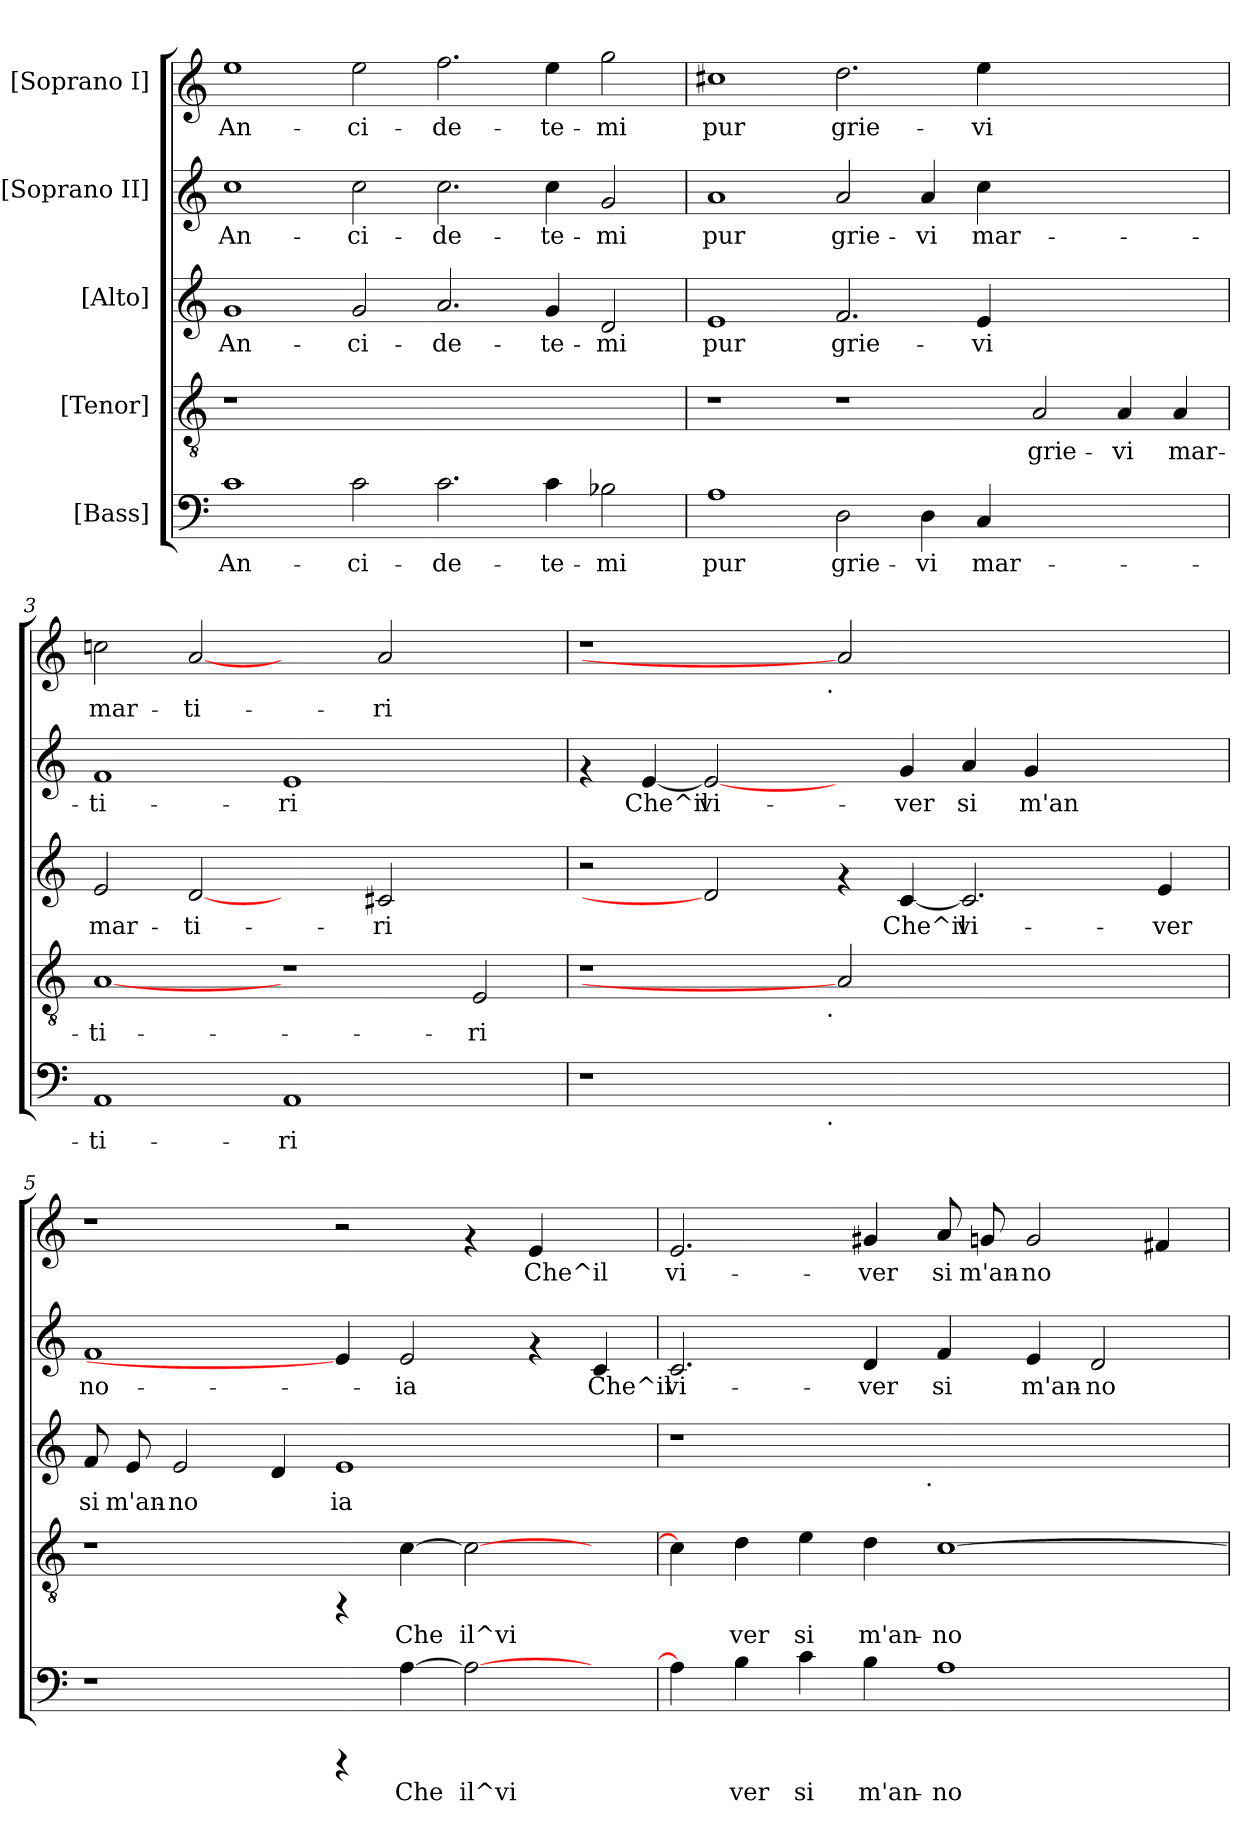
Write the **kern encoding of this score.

**kern	**text	**kern	**text	**kern	**text	**kern	**text	**kern	**text
*part5	*part5	*part4	*part4	*part3	*part3	*part2	*part2	*part1	*part1
*staff5	*staff5	*staff4	*staff4	*staff3	*staff3	*staff2	*staff2	*staff1	*staff1
*I"[Bass]	*	*I"[Tenor]	*	*I"[Alto]	*	*I"[Soprano II]	*	*I"[Soprano I]	*
!!LO:PB:g=z
*stria5	*	*stria5	*	*stria5	*	*stria5	*	*stria5	*
*clefF4	*	*clefGv2	*	*clefG2	*	*clefG2	*	*clefG2	*
*k[]	*	*k[]	*	*k[]	*	*k[]	*	*k[]	*
*C:	*	*C:	*	*C:	*	*C:	*	*C:	*
=1	=1	=1	=1	=1	=1	=1	=1	=1	=1
!	!LO:LY:b:cj	!	!	!	!LO:LY:b:cj	!	!LO:LY:b:cj	!	!LO:LY:b:cj
1c	An-	1r	.	1g	An-	1cc	An-	1ee	An-
!	!LO:LY:b:cj	!	!	!	!LO:LY:b:cj	!	!LO:LY:b:cj	!	!LO:LY:b:cj
2c\	-ci-	0ryy	.	2g/	-ci-	2cc\	-ci-	2ee\	-ci-
!	!LO:LY:b:cj	!	!	!	!LO:LY:b:cj	!	!LO:LY:b:cj	!	!LO:LY:b:cj
2.c\	-de-	.	.	2.a/	-de-	2.cc\	-de-	2.ff\	-de-
!	!LO:LY:b:cj	!	!	!	!LO:LY:b:cj	!	!LO:LY:b:cj	!	!LO:LY:b:cj
4c\	-te-	.	.	4g/	-te-	4cc\	-te-	4ee\	-te-
!	!LO:LY:b:cj	!	!	!	!LO:LY:b:cj	!	!LO:LY:b:cj	!	!LO:LY:b:cj
2B-X\	-mi	.	.	2d/	-mi	2g/	-mi	2gg\	-mi
=2	=2	=2	=2	=2	=2	=2	=2	=2	=2
!	!LO:LY:b:cj	!	!	!	!LO:LY:b:cj	!	!LO:LY:b:cj	!	!LO:LY:b:cj
1A	pur	1r	.	1e	pur	1a	pur	1cc#X	pur
!	!LO:LY:b:cj	!	!	!	!LO:LY:b:cj	!	!LO:LY:b:cj	!	!LO:LY:b:cj
2D\	grie-	1r	.	2.f/	grie-	2a/	grie-	2.dd\	grie-
!	!LO:LY:b:cj	!	!	!	!	!	!LO:LY:b:cj	!	!
4D\	-vi	.	.	.	.	4a/	-vi	.	.
!	!LO:LY:b:cj	!	!	!	!LO:LY:b:cj	!	!LO:LY:b:cj	!	!LO:LY:b:cj
4C/	mar-	.	.	4e/	-vi	4cc\	mar-	4ee\	-vi
!	!	!	!LO:LY:b:cj	!	!	!	!	!	!
1ryy	.	2A/	grie-	1ryy	.	1ryy	.	1ryy	.
!	!	!	!LO:LY:b:cj	!	!	!	!	!	!
.	.	4A/	-vi	.	.	.	.	.	.
!	!	!	!LO:LY:b:cj	!	!	!	!	!	!
.	.	4A/	mar-	.	.	.	.	.	.
=3	=3	=3	=3	=3	=3	=3	=3	=3	=3
!	!LO:LY:b:cj	!	!LO:LY:b:cj	!	!LO:LY:b:cj	!	!LO:LY:b:cj	!	!LO:LY:b:cj
1AA	-ti-	[1A	-ti-	2e/	mar-	1f	-ti-	2ccn\	mar-
!	!	!	!	!	!LO:LY:b:cj	!	!	!	!LO:LY:b:cj
.	.	.	.	[2d	-ti-	.	.	[2a	-ti-
!	!LO:LY:b:cj	!	!	!	!	!	!LO:LY:b:cj	!	!
1AA	-ri	1r	.	2ryy	.	1e	-ri	2ryy	.
!	!	!	!	!	!LO:LY:b:cj	!	!	!	!LO:LY:b:cj
.	.	.	.	2c#X/	-ri	.	.	2a/	-ri
!	!	!	!LO:LY:b:cj	!	!	!	!	!	!
2ryy	.	2E/	-ri	2ryy	.	2ryy	.	2ryy	.
=4	=4	=4	=4	=4	=4	=4	=4	=4	=4
*^	*	*^	*	*	*	*	*	*^	*
1r	2ryy	.	1r	2ryy	.	2r	.	4rf	.	1r	2ryy	.
!	!	!	!	!	!	!	!	!	!LO:LY:b:cj	!	!	!
.	.	.	.	.	.	.	.	[<4e/	Che^il	.	.	.
!	!	!	!	!	!	!	!	!	!LO:LY:b:cj	!	!	!
.	4ryy	.	.	4ryy	.	2d]	.	2e/_	vi-	.	4ryy	.
.	8...ryy	.	.	8...ryy	.	.	.	.	.	.	8...ryy	.
!	!	!	!	!	!	!	!	!	!	!	!LO:TX:b:t=.	!
!	!	!	!	!LO:TX:b:t=.	!	!	!	!	!	!	!	!
!	!LO:TX:b:t=.	!	!	!	!	!	!	!	!	!	!	!
.	1ryy	.	.	1ryy	.	.	.	.	.	.	1ryy	.
1.ryy	.	.	2A]	.	.	4rf	.	4ryy	.	2a]	.	.
!	!	!	!	!	!	!	!LO:LY:b:cj	!	!LO:LY:b:cj	!	!	!
.	.	.	.	.	.	[<4c/	Che^il	4g/	-ver	.	.	.
!	!	!	!	!	!	!	!LO:LY:b:cj	!	!LO:LY:b:cj	!	!	!
.	.	.	1ryy	.	.	2.c/]	vi-	4a/	si	1ryy	.	.
!	!	!	!	!	!	!	!	!	!LO:LY:b:cj	!	!	!
.	.	.	.	.	.	.	.	4g/	m'an	.	.	.
.	2ryy	.	.	2ryy	.	.	.	.	.	.	2ryy	.
.	.	.	.	.	.	.	.	2ryy	.	.	.	.
!	!	!	!	!	!	!	!LO:LY:b:cj	!	!	!	!	!
.	.	.	.	.	.	4e/	-ver	.	.	.	.	.
.	64ryy	.	.	64ryy	.	.	.	.	.	.	64ryy	.
!!LO:PB:g=z
=5	=5	=5	=5	=5	=5	=5	=5	=5	=5	=5	=5	=5
!	!	!	!	!	!	!	!LO:LY:b:cj	!	!LO:LY:b:cj	!	!	!
*v	*v	*	*	*	*	*	*	*	*	*v	*v	*
*	*	*v	*v	*	*	*	*	*	*	*
1r	.	1r	.	8f/	si	1f	no-	1r	.
!	!	!	!	!	!LO:LY:b:cj	!	!	!	!
.	.	.	.	8e/	m'an-	.	.	.	.
!	!	!	!	!	!LO:LY:b:cj	!	!	!	!
.	.	.	.	2e/	-no-	.	.	.	.
!	!	!	!	!	!LO:LY:b:cj	!	!	!	!
.	.	.	.	4d/	--	.	.	.	.
!	!	!	!	!	!LO:LY:b:cj	!	!	!	!
4rCCC	.	4rFF	.	1e	-ia	4e/]	.	2r	.
!	!LO:LY:b:cj	!	!LO:LY:b:cj	!	!	!	!LO:LY:b:cj	!	!
[<4A\	Che	[<4c\	Che	.	.	2e/	-ia	.	.
!	!LO:LY:b:cj	!	!LO:LY:b:cj	!	!	!	!	!	!
2A\_>	il^vi-	2c\_>	il^vi-	.	.	.	.	4rf	.
!	!	!	!	!	!	!	!	!	!LO:LY:b:cj
.	.	.	.	.	.	4rf	.	4e/	Che^il
!	!	!	!	!	!	!	!LO:LY:b:cj	!	!
4ryy	.	4ryy	.	4ryy	.	4c/	Che^il	4ryy	.
=6	=6	=6	=6	=6	=6	=6	=6	=6	=6
!	!LO:LY:b:cj	!	!LO:LY:b:cj	!	!	!	!LO:LY:b:cj	!	!LO:LY:b:cj
*	*	*	*	*^	*	*	*	*	*
4A\]	--	4c\]	--	1r	2ryy	.	2.c/	vi-	2.e/	vi-
!	!LO:LY:b:cj	!	!LO:LY:b:cj	!	!	!	!	!	!	!
4B\	-ver	4d\	-ver	.	.	.	.	.	.	.
!	!LO:LY:b:cj	!	!LO:LY:b:cj	!	!	!	!	!	!	!
4c\	si	4e\	si	.	4ryy	.	.	.	.	.
!	!LO:LY:b:cj	!	!LO:LY:b:cj	!	!	!	!	!LO:LY:b:cj	!	!LO:LY:b:cj
4B\	m'an-	4d\	m'an-	.	8...ryy	.	4d/	-ver	4g#X/	-ver
!	!	!	!	!	!LO:TX:b:t=.	!	!	!	!	!
.	.	.	.	.	1ryy	.	.	.	.	.
!	!LO:LY:b:cj	!	!LO:LY:b:cj	!	!	!	!	!LO:LY:b:cj	!	!LO:LY:b:cj
1A	-no-	[>1c	-no-	1ryy	.	.	4f/	si	8a/	si
!	!	!	!	!	!	!	!	!	!	!LO:LY:b:cj
.	.	.	.	.	.	.	.	.	8gn/	m'an-
!	!	!	!	!	!	!	!	!LO:LY:b:cj	!	!LO:LY:b:cj
.	.	.	.	.	.	.	4e/	m'an-	2g/	-no-
!	!	!	!	!	!	!	!	!LO:LY:b:cj	!	!
.	.	.	.	.	.	.	2d/	-no-	.	.
!	!	!	!	!	!	!	!	!	!	!LO:LY:b:cj
.	.	.	.	.	.	.	.	.	4f#X/	--
.	.	.	.	.	64ryy	.	.	.	.	.
*	*	*	*	*v	*v	*	*	*	*	*
=	=	=	=	=	=	=	=	=	=
*-	*-	*-	*-	*-	*-	*-	*-	*-	*-
